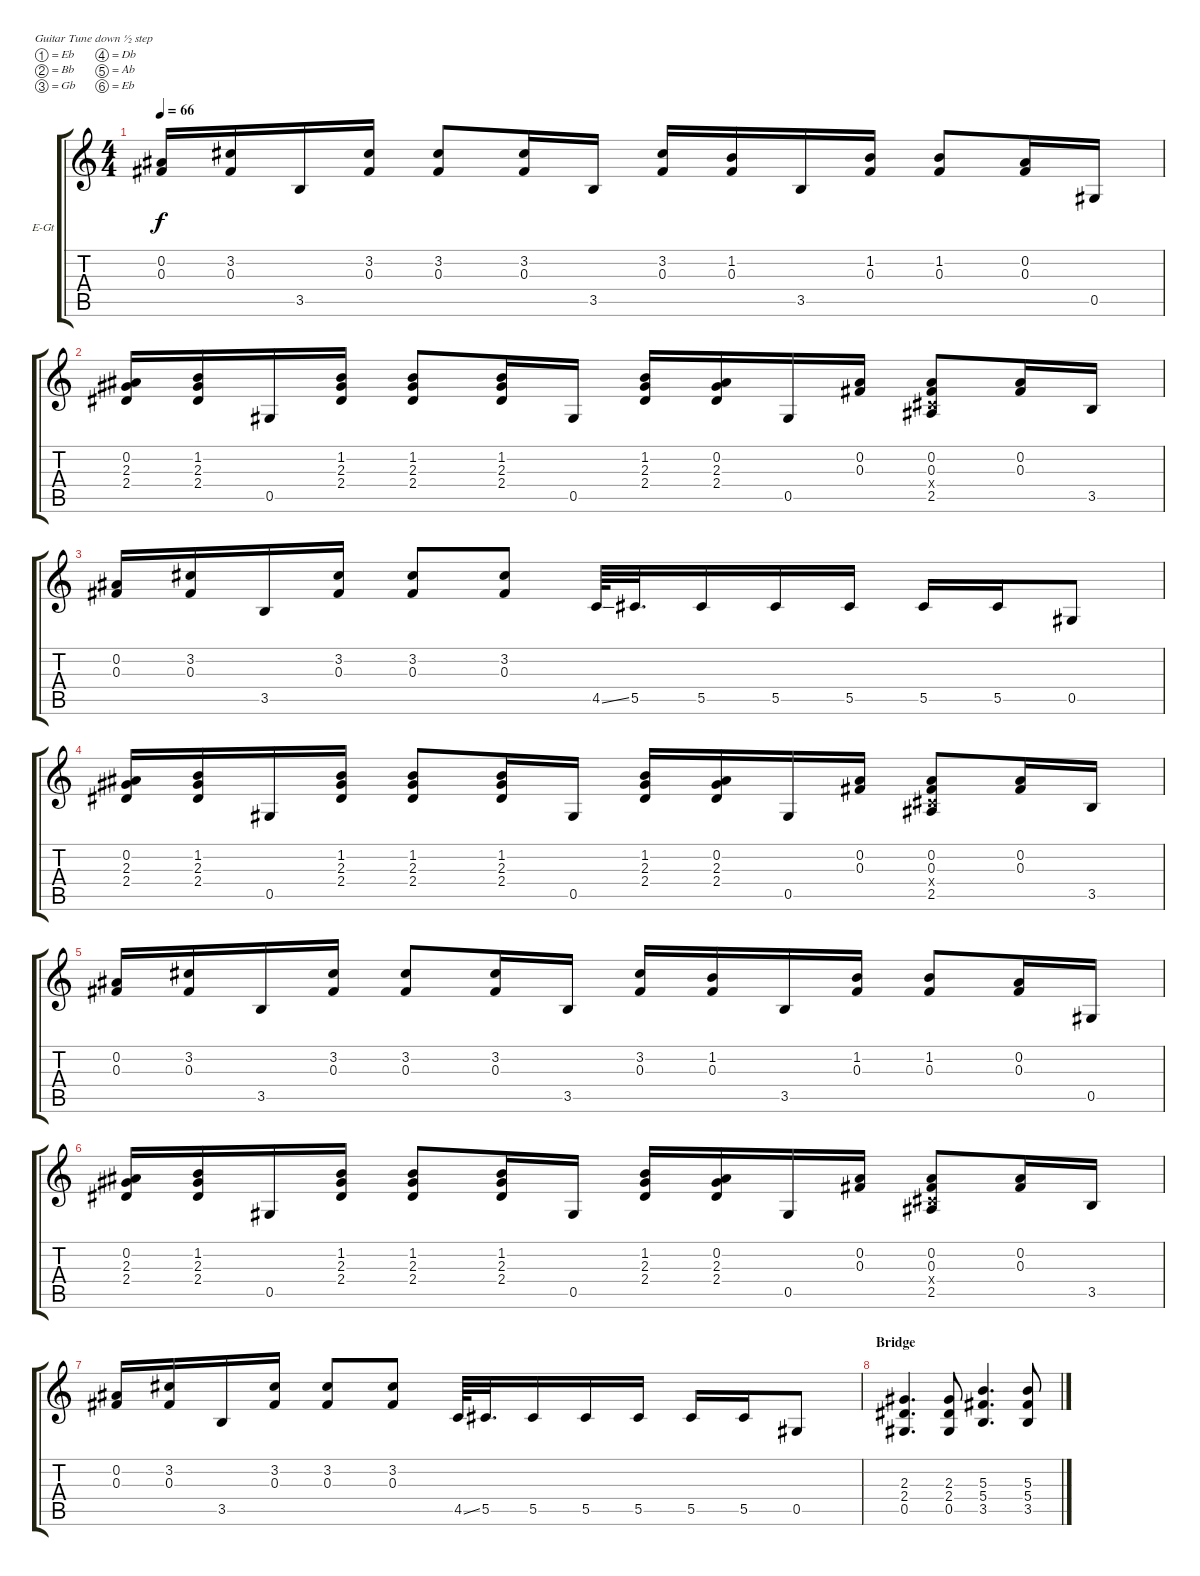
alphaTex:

\bracketExtendMode groupsimilarinstruments
\firstSystemTrackNameOrientation horizontal
\otherSystemsTrackNameOrientation horizontal
\track ("Rhythm Guitar (Jaymz)" "E-Gt") {instrument overdrivenguitar}
\staff {score tabs}
\tuning (Eb4 Bb3 Gb3 Db3 Ab2 Eb2)
\ts (4 4)
\tempo 66
\clef g2
\ks c
(0.2 0.3).16{dy f} (3.2 0.3).16 3.5.16 (3.2 0.3).16 (3.2 0.3).8 (3.2 0.3).16 3.5.16 (3.2 0.3).16 (1.2 0.3).16 3.5.16 (1.2 0.3).16 (1.2 0.3).8 (0.2 0.3).16 0.5.16 |
(0.2 2.3 2.4).16 (1.2 2.3 2.4).16 0.5.16 (1.2 2.3 2.4).16 (1.2 2.3 2.4).8 (1.2 2.3 2.4).16 0.5.16 (1.2 2.3 2.4).16 (0.2 2.3 2.4).16 0.5.16 (0.2 0.3).16 (0.2 0.3 0.4{x} 2.5).8 (0.2 0.3).16 3.5.16 |
(0.2 0.3).16 (3.2 0.3).16 3.5.16 (3.2 0.3).16 (3.2 0.3).8 (3.2 0.3).8 4.5{ss}.64 5.5.32{d} 5.5.16 5.5.16 5.5.16 5.5.16 5.5.16 0.5.8 |
(0.2 2.3 2.4).16 (1.2 2.3 2.4).16 0.5.16 (1.2 2.3 2.4).16 (1.2 2.3 2.4).8 (1.2 2.3 2.4).16 0.5.16 (1.2 2.3 2.4).16 (0.2 2.3 2.4).16 0.5.16 (0.2 0.3).16 (0.2 0.3 0.4{x} 2.5).8 (0.2 0.3).16 3.5.16 |
(0.2 0.3).16 (3.2 0.3).16 3.5.16 (3.2 0.3).16 (3.2 0.3).8 (3.2 0.3).16 3.5.16 (3.2 0.3).16 (1.2 0.3).16 3.5.16 (1.2 0.3).16 (1.2 0.3).8 (0.2 0.3).16 0.5.16 |
(0.2 2.3 2.4).16 (1.2 2.3 2.4).16 0.5.16 (1.2 2.3 2.4).16 (1.2 2.3 2.4).8 (1.2 2.3 2.4).16 0.5.16 (1.2 2.3 2.4).16 (0.2 2.3 2.4).16 0.5.16 (0.2 0.3).16 (0.2 0.3 0.4{x} 2.5).8 (0.2 0.3).16 3.5.16 |
(0.2 0.3).16 (3.2 0.3).16 3.5.16 (3.2 0.3).16 (3.2 0.3).8 (3.2 0.3).8 4.5{ss}.64 5.5.32{d} 5.5.16 5.5.16 5.5.16 5.5.16 5.5.16 0.5.8 |
\section ("" "Bridge")
(2.3 2.4 0.5).4{d} (2.3 2.4 0.5).8 (5.3 5.4 3.5).4{d} (5.3 5.4 3.5).8
